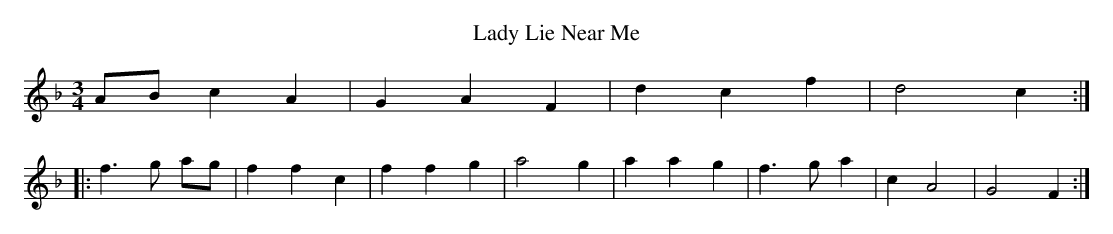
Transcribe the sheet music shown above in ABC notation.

X:1
T:Lady Lie Near Me
M:3/4
L:1/4
K:F
A/B/ cA | GAF | dcf | d2 c :|
|: f> g a/g/ | ffc | ffg | a2 g | aag | f>ga | c A2 | G2 F :|
